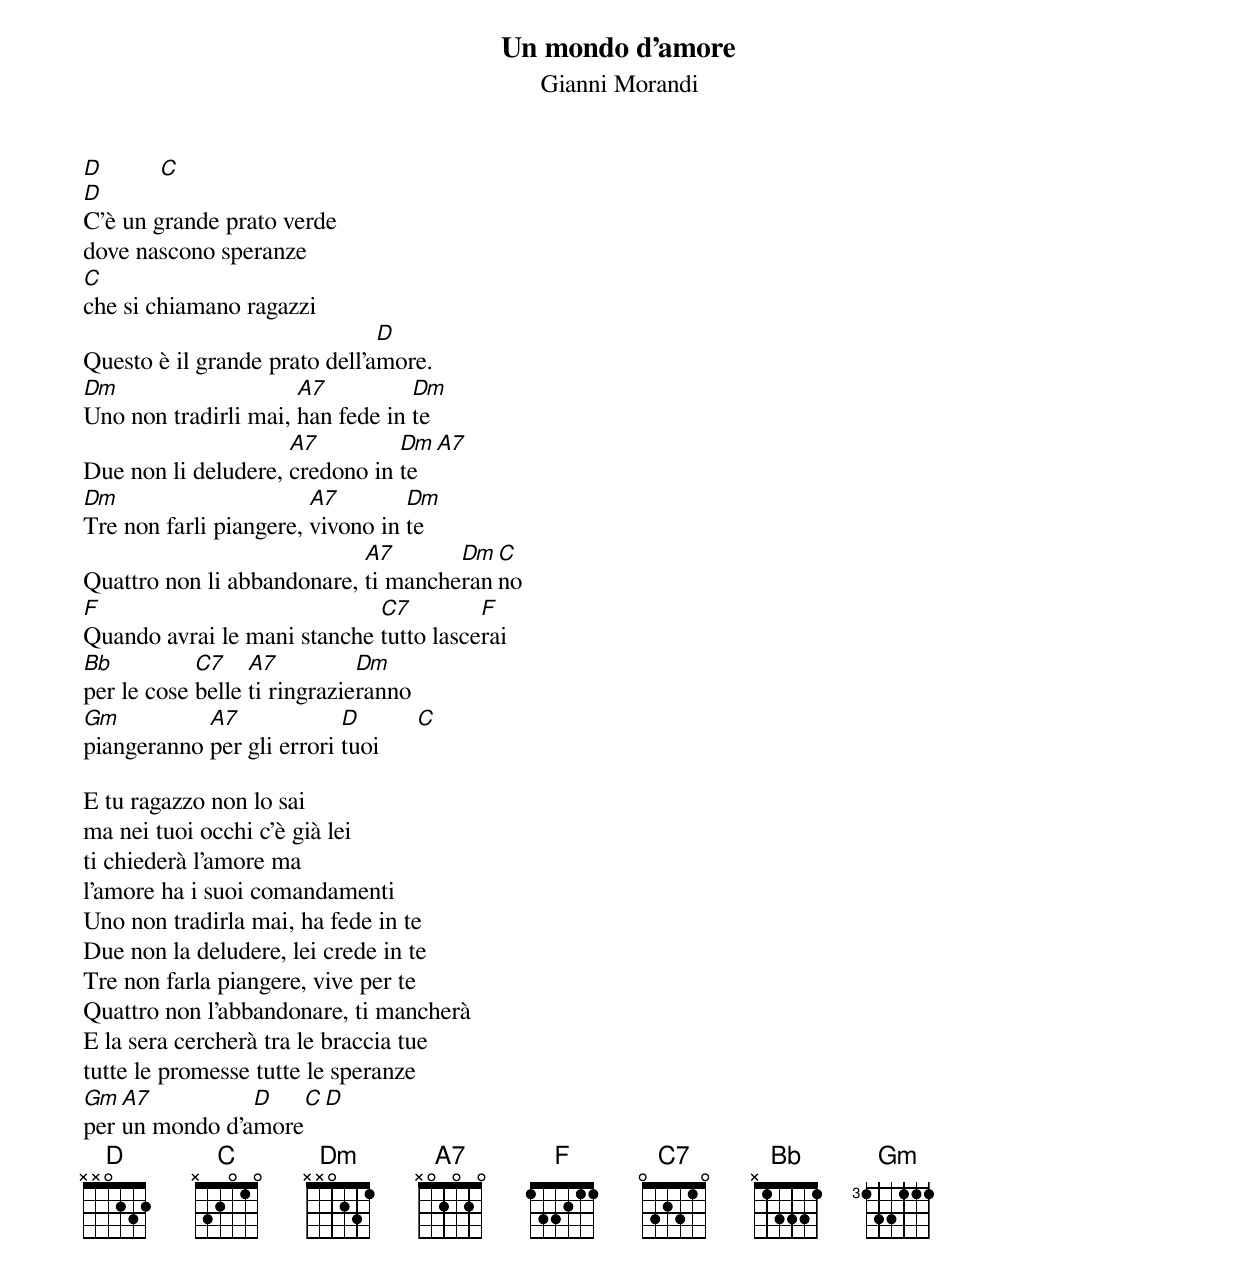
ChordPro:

{title: Un mondo d'amore}
{subtitle: Gianni Morandi}

[D]         [C]
[D]C'è un grande prato verde
dove nascono speranze
[C]che si chiamano ragazzi
Questo è il grande prato dell'a[D]more.
[Dm]Uno non tradirli mai, [A7]han fede in [Dm]te
Due non li deludere, [A7]credono in [Dm]te[A7]
[Dm]Tre non farli piangere, [A7]vivono in [Dm]te
Quattro non li abbandonare, [A7]ti manche[Dm]ran[C]no
[F]Quando avrai le mani stanche [C7]tutto lasce[F]rai
[Bb]per le cose [C7]belle [A7]ti ringrazie[Dm]ranno
[Gm]piangeranno [A7]per gli errori [D]tuoi      [C]

E tu ragazzo non lo sai
ma nei tuoi occhi c'è già lei
ti chiederà l'amore ma
l'amore ha i suoi comandamenti
Uno non tradirla mai, ha fede in te
Due non la deludere, lei crede in te
Tre non farla piangere, vive per te
Quattro non l'abbandonare, ti mancherà
E la sera cercherà tra le braccia tue
tutte le promesse tutte le speranze
[Gm]per [A7]un mondo d'a[D]more[C][D]
